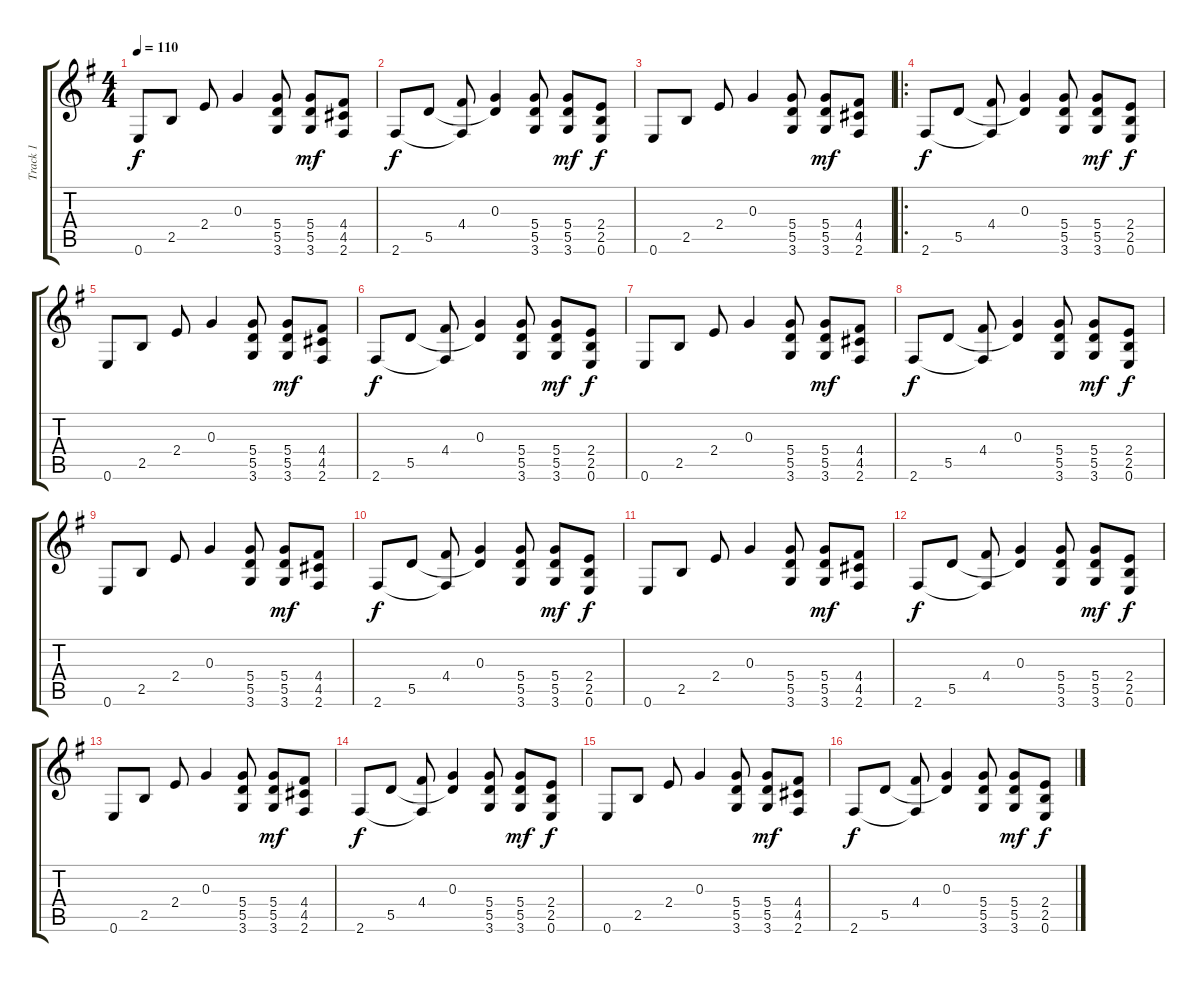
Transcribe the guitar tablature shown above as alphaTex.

\track ("Track 1" "Track 1") {instrument overdrivenguitar}
\staff {score tabs}
\tuning (E4 B3 G3 D3 A2 E2) {hide}
\ts (4 4)
\tempo 110
\clef g2
\ks eminor
0.6.8{dy f} 2.5.8 2.4.8 0.3.4 (5.4 5.5 3.6).8 (5.4 5.5 3.6).8{dy mf} (4.4 4.5 2.6).8 |
2.6.8{dy f} 5.5.8 (4.4 2.6{t}).8 (0.3 5.5{t}).4 (5.4 5.5 3.6).8 (5.4 5.5 3.6).8{dy mf} (2.4 2.5 0.6).8{dy f} |
0.6.8 2.5.8 2.4.8 0.3.4 (5.4 5.5 3.6).8 (5.4 5.5 3.6).8{dy mf} (4.4 4.5 2.6).8 |
\ro
2.6.8{dy f} 5.5.8 (4.4 2.6{t}).8 (0.3 5.5{t}).4 (5.4 5.5 3.6).8 (5.4 5.5 3.6).8{dy mf} (2.4 2.5 0.6).8{dy f} |
0.6.8 2.5.8 2.4.8 0.3.4 (5.4 5.5 3.6).8 (5.4 5.5 3.6).8{dy mf} (4.4 4.5 2.6).8 |
2.6.8{dy f} 5.5.8 (4.4 2.6{t}).8 (0.3 5.5{t}).4 (5.4 5.5 3.6).8 (5.4 5.5 3.6).8{dy mf} (2.4 2.5 0.6).8{dy f} |
0.6.8 2.5.8 2.4.8 0.3.4 (5.4 5.5 3.6).8 (5.4 5.5 3.6).8{dy mf} (4.4 4.5 2.6).8 |
2.6.8{dy f} 5.5.8 (4.4 2.6{t}).8 (0.3 5.5{t}).4 (5.4 5.5 3.6).8 (5.4 5.5 3.6).8{dy mf} (2.4 2.5 0.6).8{dy f} |
0.6.8 2.5.8 2.4.8 0.3.4 (5.4 5.5 3.6).8 (5.4 5.5 3.6).8{dy mf} (4.4 4.5 2.6).8 |
2.6.8{dy f} 5.5.8 (4.4 2.6{t}).8 (0.3 5.5{t}).4 (5.4 5.5 3.6).8 (5.4 5.5 3.6).8{dy mf} (2.4 2.5 0.6).8{dy f} |
0.6.8 2.5.8 2.4.8 0.3.4 (5.4 5.5 3.6).8 (5.4 5.5 3.6).8{dy mf} (4.4 4.5 2.6).8 |
2.6.8{dy f} 5.5.8 (4.4 2.6{t}).8 (0.3 5.5{t}).4 (5.4 5.5 3.6).8 (5.4 5.5 3.6).8{dy mf} (2.4 2.5 0.6).8{dy f} |
0.6.8 2.5.8 2.4.8 0.3.4 (5.4 5.5 3.6).8 (5.4 5.5 3.6).8{dy mf} (4.4 4.5 2.6).8 |
2.6.8{dy f} 5.5.8 (4.4 2.6{t}).8 (0.3 5.5{t}).4 (5.4 5.5 3.6).8 (5.4 5.5 3.6).8{dy mf} (2.4 2.5 0.6).8{dy f} |
0.6.8 2.5.8 2.4.8 0.3.4 (5.4 5.5 3.6).8 (5.4 5.5 3.6).8{dy mf} (4.4 4.5 2.6).8 |
2.6.8{dy f} 5.5.8 (4.4 2.6{t}).8 (0.3 5.5{t}).4 (5.4 5.5 3.6).8 (5.4 5.5 3.6).8{dy mf} (2.4 2.5 0.6).8{dy f}
